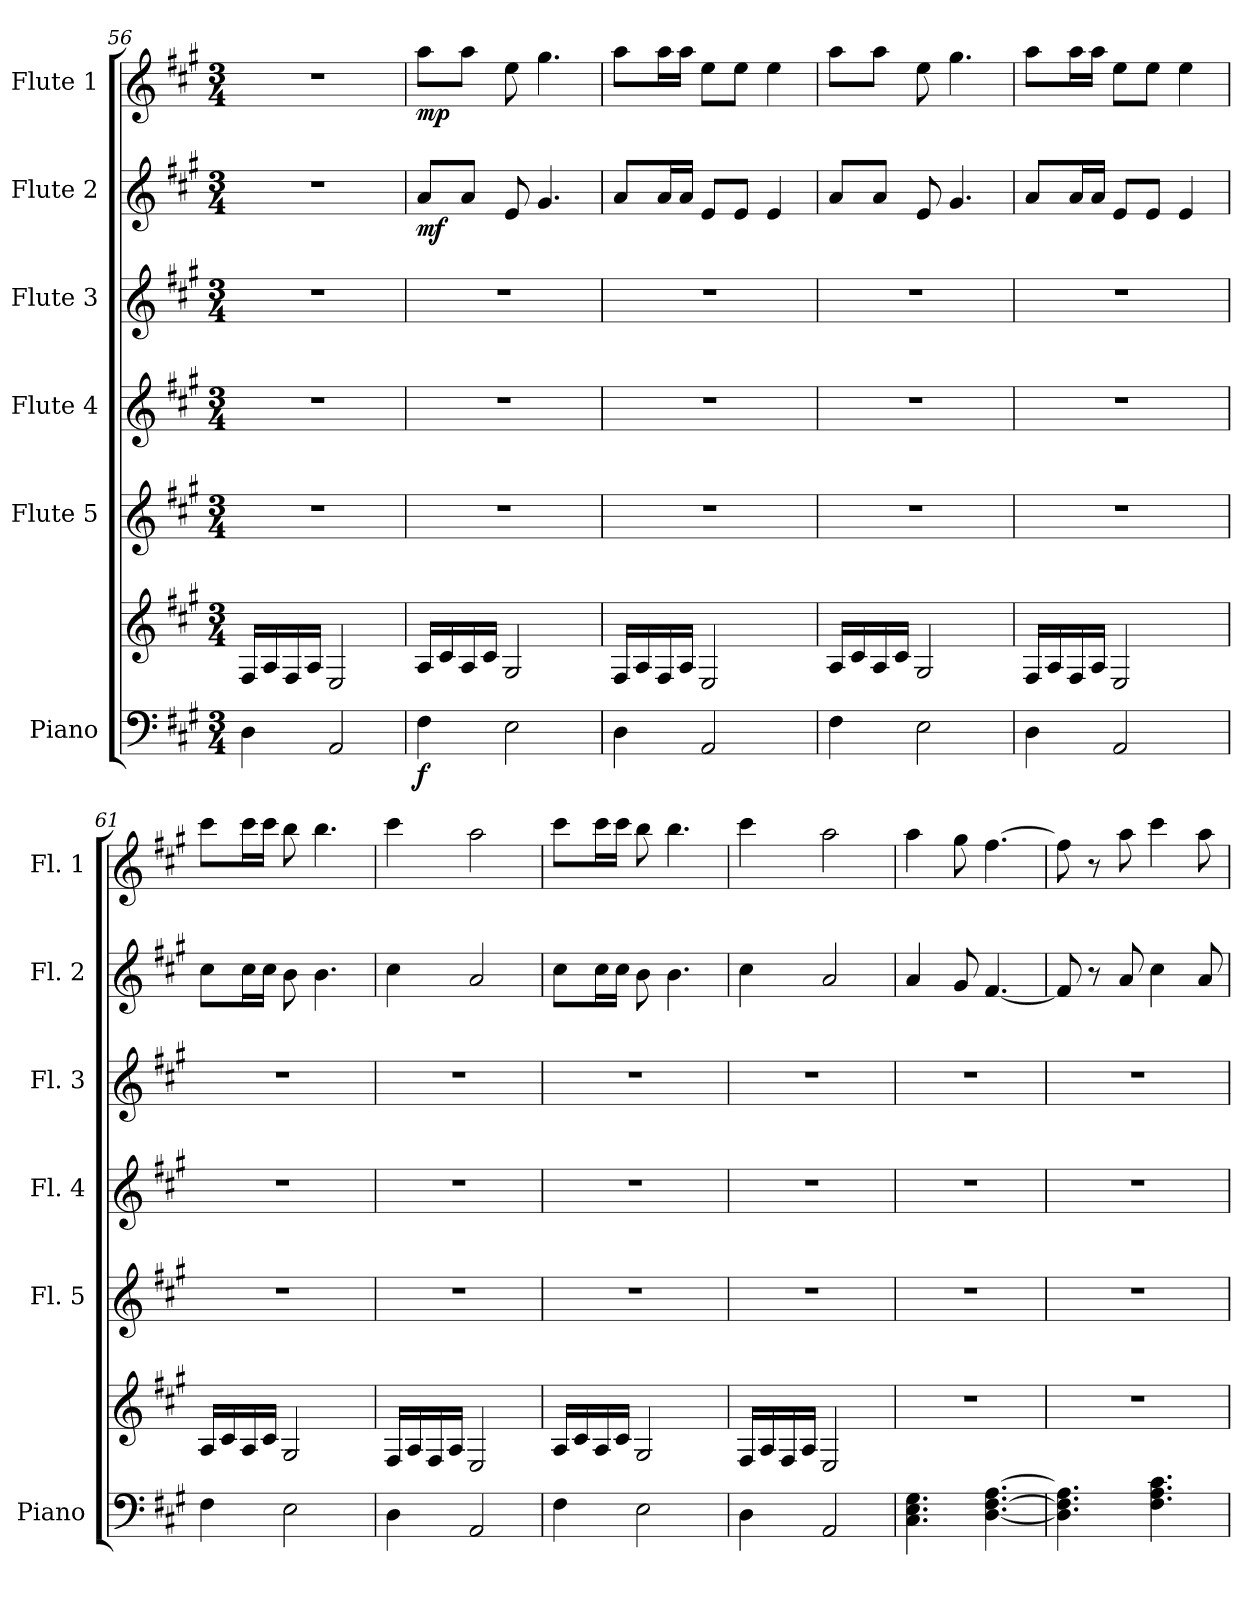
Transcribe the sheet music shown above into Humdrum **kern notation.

**kern	**kern	**dynam	**kern	**kern	**kern	**kern	**dynam	**kern	**dynam
*part6	*part6	*part6	*part5	*part4	*part3	*part2	*part2	*part1	*part1
*staff7	*staff6	*staff6/7	*staff5	*staff4	*staff3	*staff2	*staff2	*staff1	*staff1
*I"Piano	*	*	*I"Flute 5	*I"Flute 4	*I"Flute 3	*I"Flute 2	*	*I"Flute 1	*
*I'Piano	*	*	*I'Fl. 5	*I'Fl. 4	*I'Fl. 3	*I'Fl. 2	*	*I'Fl. 1	*
*clefF4	*clefG2	*	*clefG2	*clefG2	*clefG2	*clefG2	*	*clefG2	*
*k[f#c#g#]	*k[f#c#g#]	*	*k[f#c#g#]	*k[f#c#g#]	*k[f#c#g#]	*k[f#c#g#]	*	*k[f#c#g#]	*
*M3/4	*M3/4	*	*M3/4	*M3/4	*M3/4	*M3/4	*	*M3/4	*
=56	=56	=56	=56	=56	=56	=56	=56	=56	=56
4D\	16F#/LL	.	2.r	2.r	2.r	2.r	.	2.r	.
.	16A/	.	.	.	.	.	.	.	.
.	16F#/	.	.	.	.	.	.	.	.
.	16A/JJ	.	.	.	.	.	.	.	.
2AA/	2E/	.	.	.	.	.	.	.	.
!!LO:PB:g=z
=57	=57	=57	=57	=57	=57	=57	=57	=57	=57
!	!	!LO:DY:b=2	!	!	!	!	!LO:DY:b	!	!LO:DY:b
4F#\	16A/LL	f	2.r	2.r	2.r	8a/L	mf	8aa\L	mp
.	16c#/	.	.	.	.	.	.	.	.
.	16A/	.	.	.	.	8a/J	.	8aa\J	.
.	16c#/JJ	.	.	.	.	.	.	.	.
2E\	2G#/	.	.	.	.	8e/	.	8ee\	.
.	.	.	.	.	.	4.g#/	.	4.gg#\	.
=58	=58	=58	=58	=58	=58	=58	=58	=58	=58
4D\	16F#/LL	.	2.r	2.r	2.r	8a/L	.	8aa\L	.
.	16A/	.	.	.	.	.	.	.	.
.	16F#/	.	.	.	.	16a/L	.	16aa\L	.
.	16A/JJ	.	.	.	.	16a/JJ	.	16aa\JJ	.
2AA/	2E/	.	.	.	.	8e/L	.	8ee\L	.
.	.	.	.	.	.	8e/J	.	8ee\J	.
.	.	.	.	.	.	4e/	.	4ee\	.
=59	=59	=59	=59	=59	=59	=59	=59	=59	=59
4F#\	16A/LL	.	2.r	2.r	2.r	8a/L	.	8aa\L	.
.	16c#/	.	.	.	.	.	.	.	.
.	16A/	.	.	.	.	8a/J	.	8aa\J	.
.	16c#/JJ	.	.	.	.	.	.	.	.
2E\	2G#/	.	.	.	.	8e/	.	8ee\	.
.	.	.	.	.	.	4.g#/	.	4.gg#\	.
=60	=60	=60	=60	=60	=60	=60	=60	=60	=60
4D\	16F#/LL	.	2.r	2.r	2.r	8a/L	.	8aa\L	.
.	16A/	.	.	.	.	.	.	.	.
.	16F#/	.	.	.	.	16a/L	.	16aa\L	.
.	16A/JJ	.	.	.	.	16a/JJ	.	16aa\JJ	.
2AA/	2E/	.	.	.	.	8e/L	.	8ee\L	.
.	.	.	.	.	.	8e/J	.	8ee\J	.
.	.	.	.	.	.	4e/	.	4ee\	.
=61	=61	=61	=61	=61	=61	=61	=61	=61	=61
4F#\	16A/LL	.	2.r	2.r	2.r	8cc#\L	.	8ccc#\L	.
.	16c#/	.	.	.	.	.	.	.	.
.	16A/	.	.	.	.	16cc#\L	.	16ccc#\L	.
.	16c#/JJ	.	.	.	.	16cc#\JJ	.	16ccc#\JJ	.
2E\	2G#/	.	.	.	.	8b\	.	8bb\	.
.	.	.	.	.	.	4.b\	.	4.bb\	.
!!LO:PB:g=z
=62	=62	=62	=62	=62	=62	=62	=62	=62	=62
4D\	16F#/LL	.	2.r	2.r	2.r	4cc#\	.	4ccc#\	.
.	16A/	.	.	.	.	.	.	.	.
.	16F#/	.	.	.	.	.	.	.	.
.	16A/JJ	.	.	.	.	.	.	.	.
2AA/	2E/	.	.	.	.	2a/	.	2aa\	.
=63	=63	=63	=63	=63	=63	=63	=63	=63	=63
4F#\	16A/LL	.	2.r	2.r	2.r	8cc#\L	.	8ccc#\L	.
.	16c#/	.	.	.	.	.	.	.	.
.	16A/	.	.	.	.	16cc#\L	.	16ccc#\L	.
.	16c#/JJ	.	.	.	.	16cc#\JJ	.	16ccc#\JJ	.
2E\	2G#/	.	.	.	.	8b\	.	8bb\	.
.	.	.	.	.	.	4.b\	.	4.bb\	.
=64	=64	=64	=64	=64	=64	=64	=64	=64	=64
4D\	16F#/LL	.	2.r	2.r	2.r	4cc#\	.	4ccc#\	.
.	16A/	.	.	.	.	.	.	.	.
.	16F#/	.	.	.	.	.	.	.	.
.	16A/JJ	.	.	.	.	.	.	.	.
2AA/	2E/	.	.	.	.	2a/	.	2aa\	.
=65	=65	=65	=65	=65	=65	=65	=65	=65	=65
*	*	*	*	*	*	*	*	*MM90	*
4.C#\ 4.E\ 4.G#\	2.r	.	2.r	2.r	2.r	4a/	.	4aa\	.
.	.	.	.	.	.	8g#/	.	8gg#\	.
[4.D\ [4.F#\ [4.A\	.	.	.	.	.	[4.f#/	.	[4.ff#\	.
=66	=66	=66	=66	=66	=66	=66	=66	=66	=66
4.D\] 4.F#\] 4.A\]	2.r	.	2.r	2.r	2.r	8f#/]	.	8ff#\]	.
.	.	.	.	.	.	8r	.	8r	.
.	.	.	.	.	.	8a/	.	8aa\	.
4.F#\ 4.A\ 4.c#\	.	.	.	.	.	4cc#\	.	4ccc#\	.
.	.	.	.	.	.	8a/	.	8aa\	.
=	=	=	=	=	=	=	=	=	=
*-	*-	*-	*-	*-	*-	*-	*-	*-	*-
